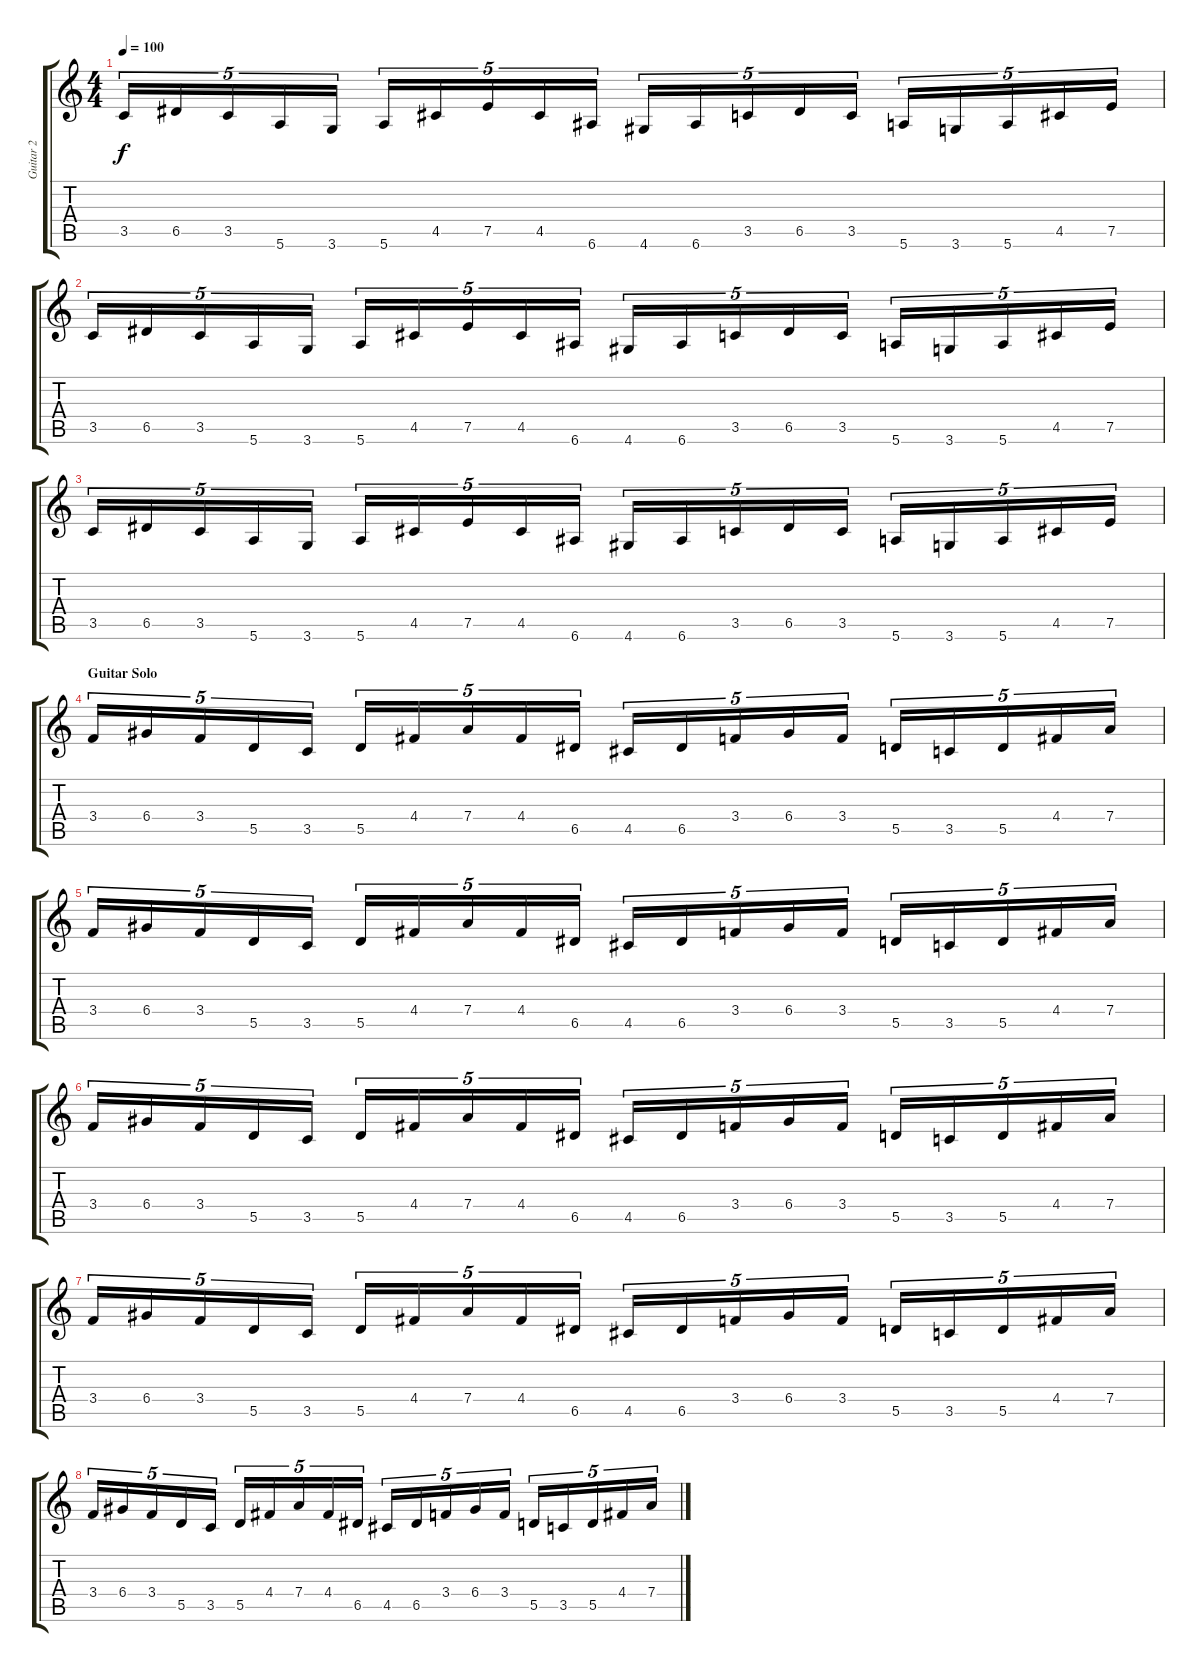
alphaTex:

\track ("Guitar 2" "Guitar 2") {instrument distortionguitar}
\staff {score tabs}
\tuning (E4 B3 G3 D3 A2 E2) {hide}
\ts (4 4)
\tempo 100
\clef g2
\ks c
3.5.16{tu (5 4) dy f} 6.5.16{tu (5 4)} 3.5.16{tu (5 4)} 5.6.16{tu (5 4)} 3.6.16{tu (5 4)} 5.6.16{tu (5 4)} 4.5.16{tu (5 4)} 7.5.16{tu (5 4)} 4.5.16{tu (5 4)} 6.6.16{tu (5 4)} 4.6.16{tu (5 4)} 6.6.16{tu (5 4)} 3.5.16{tu (5 4)} 6.5.16{tu (5 4)} 3.5.16{tu (5 4)} 5.6.16{tu (5 4)} 3.6.16{tu (5 4)} 5.6.16{tu (5 4)} 4.5.16{tu (5 4)} 7.5.16{tu (5 4)} |
3.5.16{tu (5 4)} 6.5.16{tu (5 4)} 3.5.16{tu (5 4)} 5.6.16{tu (5 4)} 3.6.16{tu (5 4)} 5.6.16{tu (5 4)} 4.5.16{tu (5 4)} 7.5.16{tu (5 4)} 4.5.16{tu (5 4)} 6.6.16{tu (5 4)} 4.6.16{tu (5 4)} 6.6.16{tu (5 4)} 3.5.16{tu (5 4)} 6.5.16{tu (5 4)} 3.5.16{tu (5 4)} 5.6.16{tu (5 4)} 3.6.16{tu (5 4)} 5.6.16{tu (5 4)} 4.5.16{tu (5 4)} 7.5.16{tu (5 4)} |
3.5.16{tu (5 4)} 6.5.16{tu (5 4)} 3.5.16{tu (5 4)} 5.6.16{tu (5 4)} 3.6.16{tu (5 4)} 5.6.16{tu (5 4)} 4.5.16{tu (5 4)} 7.5.16{tu (5 4)} 4.5.16{tu (5 4)} 6.6.16{tu (5 4)} 4.6.16{tu (5 4)} 6.6.16{tu (5 4)} 3.5.16{tu (5 4)} 6.5.16{tu (5 4)} 3.5.16{tu (5 4)} 5.6.16{tu (5 4)} 3.6.16{tu (5 4)} 5.6.16{tu (5 4)} 4.5.16{tu (5 4)} 7.5.16{tu (5 4)} |
\section ("" "Guitar Solo")
3.4.16{tu (5 4)} 6.4.16{tu (5 4)} 3.4.16{tu (5 4)} 5.5.16{tu (5 4)} 3.5.16{tu (5 4)} 5.5.16{tu (5 4)} 4.4.16{tu (5 4)} 7.4.16{tu (5 4)} 4.4.16{tu (5 4)} 6.5.16{tu (5 4)} 4.5.16{tu (5 4)} 6.5.16{tu (5 4)} 3.4.16{tu (5 4)} 6.4.16{tu (5 4)} 3.4.16{tu (5 4)} 5.5.16{tu (5 4)} 3.5.16{tu (5 4)} 5.5.16{tu (5 4)} 4.4.16{tu (5 4)} 7.4.16{tu (5 4)} |
3.4.16{tu (5 4)} 6.4.16{tu (5 4)} 3.4.16{tu (5 4)} 5.5.16{tu (5 4)} 3.5.16{tu (5 4)} 5.5.16{tu (5 4)} 4.4.16{tu (5 4)} 7.4.16{tu (5 4)} 4.4.16{tu (5 4)} 6.5.16{tu (5 4)} 4.5.16{tu (5 4)} 6.5.16{tu (5 4)} 3.4.16{tu (5 4)} 6.4.16{tu (5 4)} 3.4.16{tu (5 4)} 5.5.16{tu (5 4)} 3.5.16{tu (5 4)} 5.5.16{tu (5 4)} 4.4.16{tu (5 4)} 7.4.16{tu (5 4)} |
3.4.16{tu (5 4)} 6.4.16{tu (5 4)} 3.4.16{tu (5 4)} 5.5.16{tu (5 4)} 3.5.16{tu (5 4)} 5.5.16{tu (5 4)} 4.4.16{tu (5 4)} 7.4.16{tu (5 4)} 4.4.16{tu (5 4)} 6.5.16{tu (5 4)} 4.5.16{tu (5 4)} 6.5.16{tu (5 4)} 3.4.16{tu (5 4)} 6.4.16{tu (5 4)} 3.4.16{tu (5 4)} 5.5.16{tu (5 4)} 3.5.16{tu (5 4)} 5.5.16{tu (5 4)} 4.4.16{tu (5 4)} 7.4.16{tu (5 4)} |
3.4.16{tu (5 4)} 6.4.16{tu (5 4)} 3.4.16{tu (5 4)} 5.5.16{tu (5 4)} 3.5.16{tu (5 4)} 5.5.16{tu (5 4)} 4.4.16{tu (5 4)} 7.4.16{tu (5 4)} 4.4.16{tu (5 4)} 6.5.16{tu (5 4)} 4.5.16{tu (5 4)} 6.5.16{tu (5 4)} 3.4.16{tu (5 4)} 6.4.16{tu (5 4)} 3.4.16{tu (5 4)} 5.5.16{tu (5 4)} 3.5.16{tu (5 4)} 5.5.16{tu (5 4)} 4.4.16{tu (5 4)} 7.4.16{tu (5 4)} |
3.4.16{tu (5 4)} 6.4.16{tu (5 4)} 3.4.16{tu (5 4)} 5.5.16{tu (5 4)} 3.5.16{tu (5 4)} 5.5.16{tu (5 4)} 4.4.16{tu (5 4)} 7.4.16{tu (5 4)} 4.4.16{tu (5 4)} 6.5.16{tu (5 4)} 4.5.16{tu (5 4)} 6.5.16{tu (5 4)} 3.4.16{tu (5 4)} 6.4.16{tu (5 4)} 3.4.16{tu (5 4)} 5.5.16{tu (5 4)} 3.5.16{tu (5 4)} 5.5.16{tu (5 4)} 4.4.16{tu (5 4)} 7.4.16{tu (5 4)}
